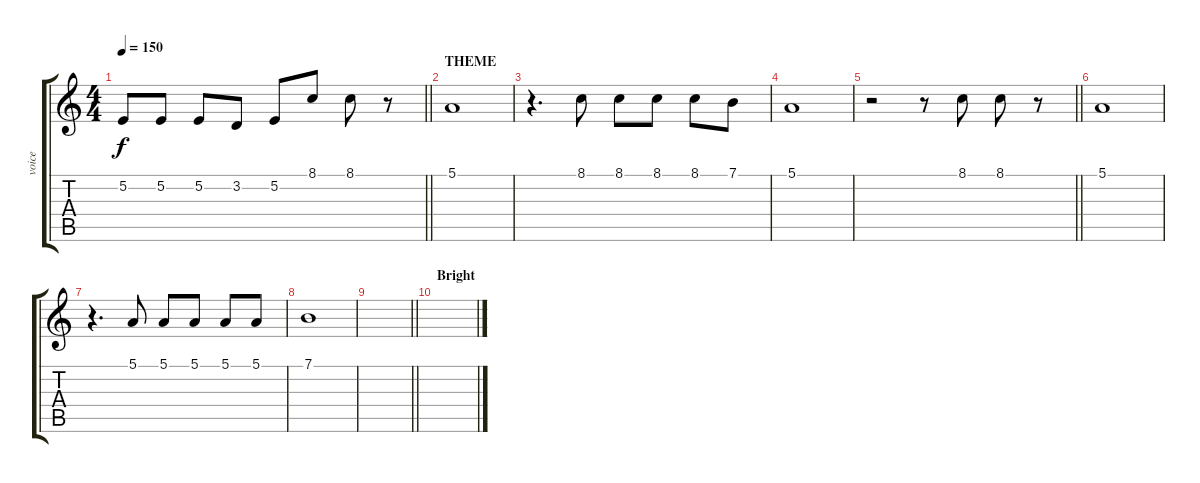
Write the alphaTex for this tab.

\track ("voice" "voice") {instrument honkytonkpiano}
\staff {score tabs}
\tuning (E4 B3 G3 D3 A2 E2) {hide}
\ts (4 4)
\tempo 150
\clef g2
\barLineRight lightlight
\ks c
5.2.8{dy f} 5.2.8 5.2.8 3.2.8 5.2.8 8.1.8 8.1.8 r.8 |
\section ("" "THEME")
5.1.1 |
r.4{d} 8.1.8 8.1.8 8.1.8 8.1.8 7.1.8 |
5.1.1 |
\barLineRight lightlight
r.2 r.8 8.1.8 8.1.8 r.8 |
5.1.1 |
r.4{d} 5.1.8 5.1.8 5.1.8 5.1.8 5.1.8 |
7.1.1 |
\barLineRight lightlight
|
\section ("" "Bright")
